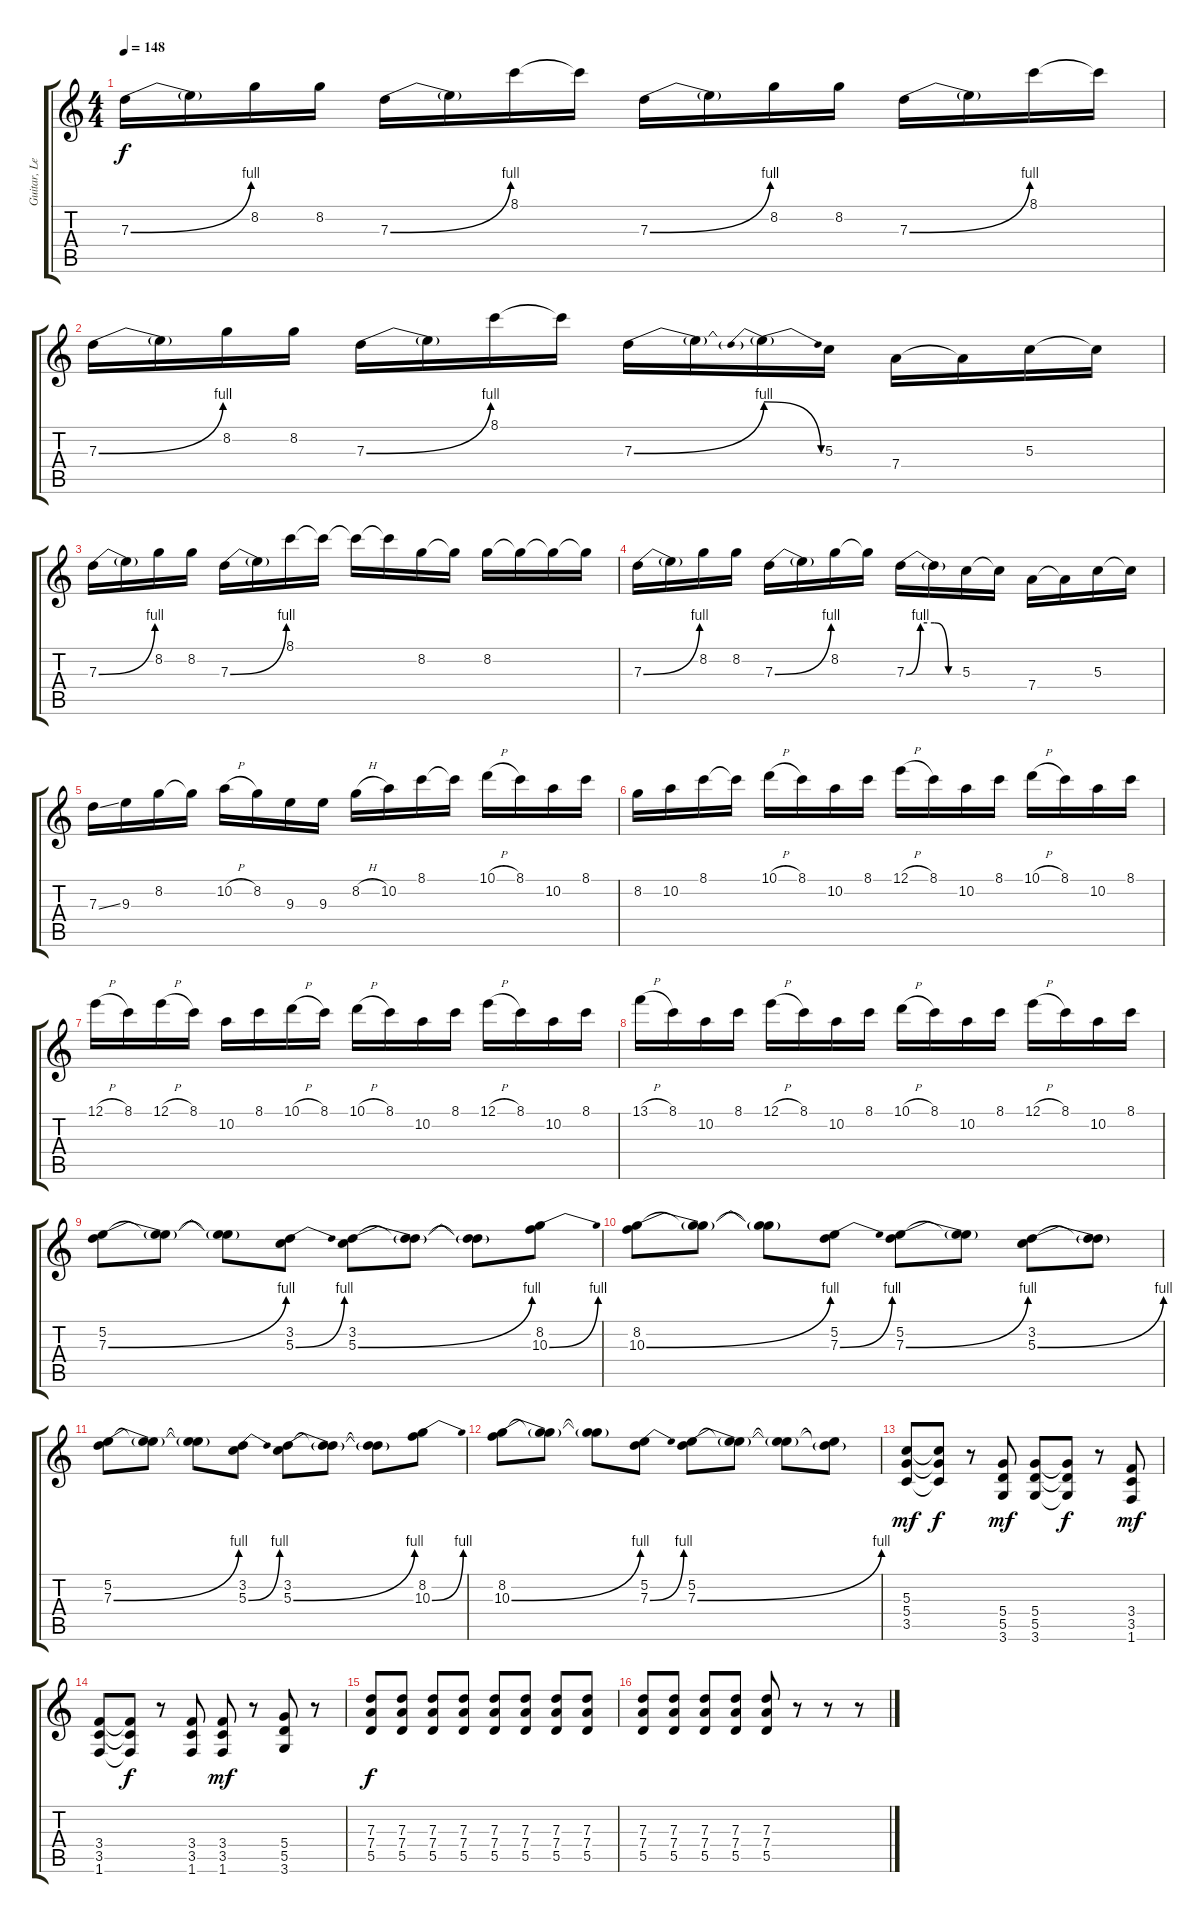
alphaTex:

\track ("Guitar, Lead" "Guitar, Le") {instrument overdrivenguitar}
\staff {score tabs}
\tuning (E4 B3 G3 D3 A2 E2) {hide}
\ts (4 4)
\tempo 148
\clef g2
\ks c
7.3{be (bend 0 0 60 4)}.16{dy f} 7.3{t}.16 8.2.16 8.2.16 7.3{be (bend 0 0 60 4)}.16 7.3{t}.16 8.1.16 8.1{t}.16 7.3{be (bend 0 0 60 4)}.16 7.3{t}.16 8.2.16 8.2.16 7.3{be (bend 0 0 60 4)}.16 7.3{t}.16 8.1.16 8.1{t}.16 |
7.3{be (bend 0 0 60 4)}.16 7.3{t}.16 8.2.16 8.2.16 7.3{be (bend 0 0 60 4)}.16 7.3{t}.16 8.1.16 8.1{t}.16 7.3{be (bend 0 0 60 4)}.16 7.3{t}.16 7.3{be (prebendrelease 0 4 60 0) t}.16 5.3.16 7.4.16 7.4{t}.16 5.3.16 5.3{t}.16 |
7.3{be (bend 0 0 60 4)}.16 7.3{t}.16 8.2.16 8.2.16 7.3{be (bend 0 0 60 4)}.16 7.3{t}.16 8.1.16 8.1{t}.16 8.1{t}.16 8.1{t}.16 8.2.16 8.2{t}.16 8.2.16 8.2{t}.16 8.2{t}.16 8.2{t}.16 |
7.3{be (bend 0 0 60 4)}.16 7.3{t}.16 8.2.16 8.2.16 7.3{be (bend 0 0 60 4)}.16 7.3{t}.16 8.2.16 8.2{t}.16 7.3{be (custom 0 0 15 4 30 4 45 0 60 0)}.16 7.3{t}.16 5.3.16 5.3{t}.16 7.4.16 7.4{t}.16 5.3.16 5.3{t}.16 |
7.3{ss}.16 9.3.16 8.2.16 8.2{t}.16 10.2{h}.16 8.2.16 9.3.16 9.3.16 8.2{h}.16 10.2.16 8.1.16 8.1{t}.16 10.1{h}.16 8.1.16 10.2.16 8.1.16 |
8.2.16 10.2.16 8.1.16 8.1{t}.16 10.1{h}.16 8.1.16 10.2.16 8.1.16 12.1{h}.16 8.1.16 10.2.16 8.1.16 10.1{h}.16 8.1.16 10.2.16 8.1.16 |
12.1{h}.16 8.1.16 12.1{h}.16 8.1.16 10.2.16 8.1.16 10.1{h}.16 8.1.16 10.1{h}.16 8.1.16 10.2.16 8.1.16 12.1{h}.16 8.1.16 10.2.16 8.1.16 |
13.1{h}.16 8.1.16 10.2.16 8.1.16 12.1{h}.16 8.1.16 10.2.16 8.1.16 10.1{h}.16 8.1.16 10.2.16 8.1.16 12.1{h}.16 8.1.16 10.2.16 8.1.16 |
(5.2 7.3{be (bend 0 0 60 4)}).8 (5.2{t} 7.3{t}).8 (5.2{t} 7.3{t}).8 (3.2 5.3{be (bend 0 0 60 4)}).8 (3.2 5.3{be (bend 0 0 60 4)}).8 (3.2{t} 5.3{t}).8 (3.2{t} 5.3{t}).8 (8.2 10.3{be (bend 0 0 60 4)}).8 |
(8.2 10.3{be (bend 0 0 60 4)}).8 (8.2{t} 10.3{t}).8 (8.2{t} 10.3{t}).8 (5.2 7.3{be (bend 0 0 60 4)}).8 (5.2 7.3{be (bend 0 0 60 4)}).8 (5.2{t} 7.3{t}).8 (3.2 5.3{be (bend 0 0 60 4)}).8 (3.2{t} 5.3{t}).8 |
(5.2 7.3{be (bend 0 0 60 4)}).8 (5.2{t} 7.3{t}).8 (5.2{t} 7.3{t}).8 (3.2 5.3{be (bend 0 0 60 4)}).8 (3.2 5.3{be (bend 0 0 60 4)}).8 (3.2{t} 5.3{t}).8 (3.2{t} 5.3{t}).8 (8.2 10.3{be (bend 0 0 60 4)}).8 |
(8.2 10.3{be (bend 0 0 60 4)}).8 (8.2{t} 10.3{t}).8 (8.2{t} 10.3{t}).8 (5.2 7.3{be (bend 0 0 60 4)}).8 (5.2 7.3{be (bend 0 0 60 4)}).8 (5.2{t} 7.3{t}).8 (5.2{t} 7.3{t}).8 (5.2{t} 7.3{t}).8 |
(5.3 5.4 3.5).8{dy mf} (5.3{t} 5.4{t} 3.5{t}).8{dy f} r.8 (5.4 5.5 3.6).8{dy mf} (5.4 5.5 3.6).8 (5.4{t} 5.5{t} 3.6{t}).8{dy f} r.8 (3.4 3.5 1.6).8{dy mf} |
(3.4 3.5 1.6).8 (3.4{t} 3.5{t} 1.6{t}).8{dy f} r.8 (3.4 3.5 1.6).8 (3.4 3.5 1.6).8{dy mf} r.8 (5.4 5.5 3.6).8 r.8 |
(7.3 7.4 5.5).8{dy f} (7.3 7.4 5.5).8 (7.3 7.4 5.5).8 (7.3 7.4 5.5).8 (7.3 7.4 5.5).8 (7.3 7.4 5.5).8 (7.3 7.4 5.5).8 (7.3 7.4 5.5).8 |
(7.3 7.4 5.5).8 (7.3 7.4 5.5).8 (7.3 7.4 5.5).8 (7.3 7.4 5.5).8 (7.3 7.4 5.5).8 r.8 r.8 r.8
